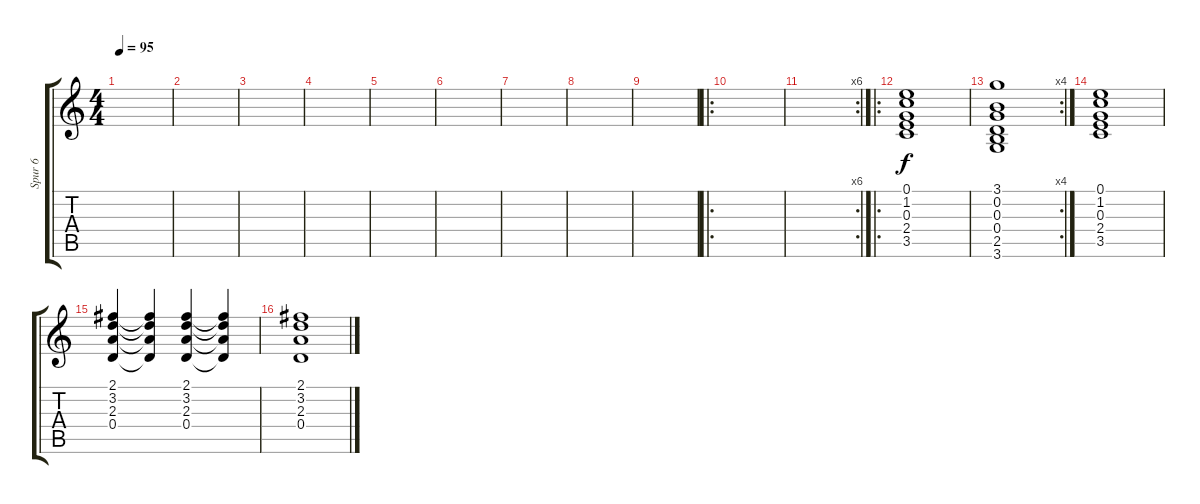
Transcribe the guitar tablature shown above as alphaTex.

\track ("Spur 6" "Spur 6") {instrument acousticguitarnylon}
\staff {score tabs}
\tuning (E4 B3 G3 D3 A2 E2) {hide}
\ts (4 4)
\tempo 95
\clef g2
\ks c
|
|
|
|
|
|
|
|
|
\ro
|
\rc 6
|
\ro
(0.1 1.2 0.3 2.4 3.5).1 |
\rc 4
(3.1 0.2 0.3 0.4 2.5 3.6).1 |
(0.1 1.2 0.3 2.4 3.5).1 |
(2.1 3.2 2.3 0.4).4 (2.1{t} 3.2{t} 2.3{t} 0.4{t}).4 (2.1 3.2 2.3 0.4).4 (2.1{t} 3.2{t} 2.3{t} 0.4{t}).4 |
(2.1 3.2 2.3 0.4).1
